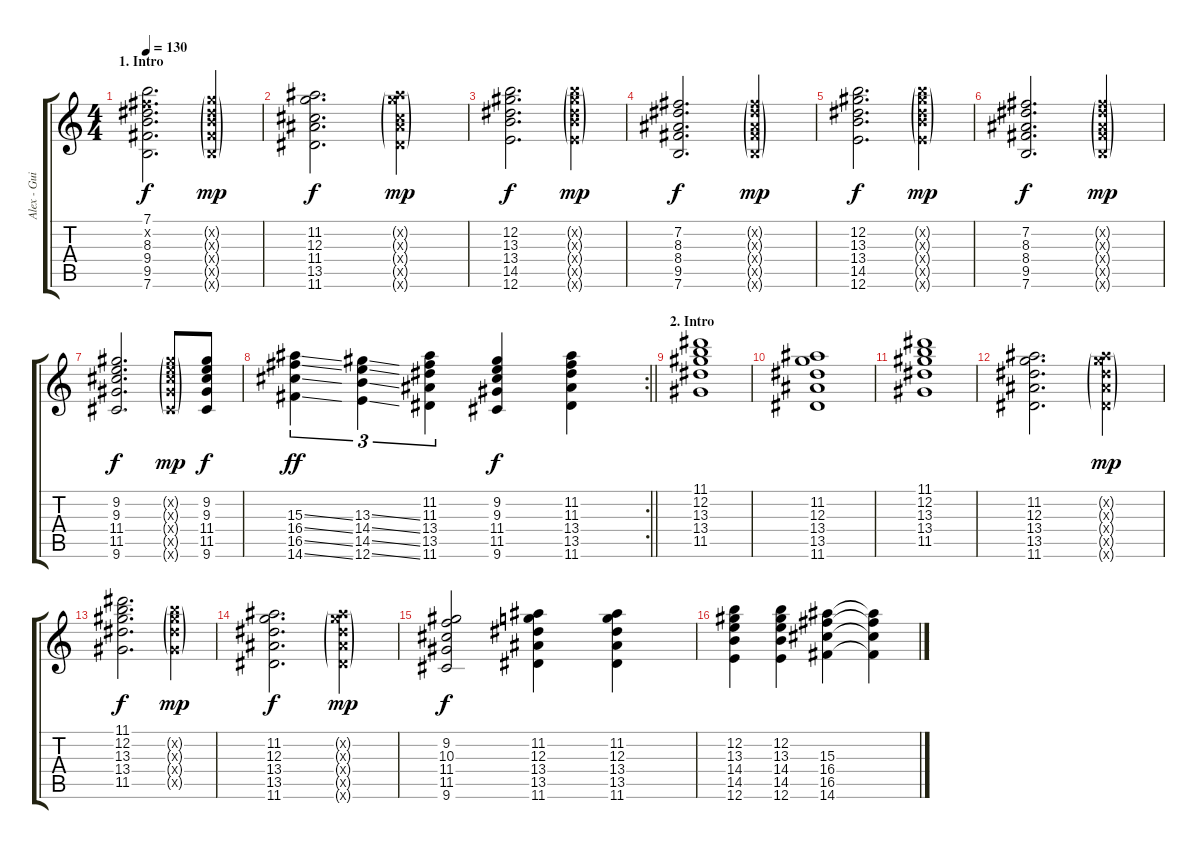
\track ("Alex - Guitar" "Alex - Gui") {instrument electricguitarclean}
\staff {score tabs}
\tuning (E4 B3 G3 D3 A2 E2) {hide}
\ts (4 4)
\section ("" "1. Intro")
\tempo 130
\clef g2
\ks c
(7.1 7.2{x} 8.3 9.4 9.5 7.6).2{d dy f instrument electricguitarclean} (8.2{g x} 8.3{g x} 9.4{g x} 9.5{g x} 7.6{g x}).4{dy mp} |
(11.2 12.3 11.4 13.5 11.6).2{d dy f} (11.2{g x} 12.3{g x} 11.4{g x} 13.5{g x} 11.6{g x}).4{dy mp} |
(12.2 13.3 13.4 14.5 12.6).2{d dy f} (12.2{g x} 13.3{g x} 13.4{g x} 14.5{g x} 12.6{g x}).4{dy mp} |
(7.2 8.3 8.4 9.5 7.6).2{d dy f} (7.2{g x} 8.3{g x} 8.4{g x} 9.5{g x} 7.6{g x}).4{dy mp} |
(12.2 13.3 13.4 14.5 12.6).2{d dy f} (12.2{g x} 13.3{g x} 13.4{g x} 14.5{g x} 12.6{g x}).4{dy mp} |
(7.2 8.3 8.4 9.5 7.6).2{d dy f} (7.2{g x} 8.3{g x} 8.4{g x} 9.5{g x} 7.6{g x}).4{dy mp} |
(9.2 9.3 11.4 11.5 9.6).2{d dy f} (9.2{g x} 9.3{g x} 11.4{g x} 11.5{g x} 9.6{g x}).8{dy mp} (9.2 9.3 11.4 11.5 9.6).8{dy f} |
\rc 2
\barLineRight lightlight
(15.3{ss} 16.4{ss} 16.5{ss} 14.6{ss}).4{tu (3 2) dy ff} (13.3{ss} 14.4{ss} 14.5{ss} 12.6{ss}).4{tu (3 2)} (11.2 11.3 13.4 13.5 11.6).4{tu (3 2)} (9.2 9.3 11.4 11.5 9.6).4{dy f} (11.2 11.3 13.4 13.5 11.6).4 |
\section ("" "2. Intro")
(11.1 12.2 13.3 13.4 11.5).1 |
(11.2 12.3 13.4 13.5 11.6).1 |
(11.1 12.2 13.3 13.4 11.5).1 |
(11.2 12.3 13.4 13.5 11.6).2{d} (11.2{g x} 12.3{g x} 13.4{g x} 13.5{g x} 11.6{g x}).4{dy mp} |
(11.1 12.2 13.3 13.4 11.5).2{d dy f} (12.2{g x} 13.3{g x} 13.4{g x} 11.5{g x}).4{dy mp} |
(11.2 12.3 13.4 13.5 11.6).2{d dy f} (11.2{g x} 12.3{g x} 13.4{g x} 13.5{g x} 11.6{g x}).4{dy mp} |
(9.2 10.3 11.4 11.5 9.6).2{dy f} (11.2 12.3 13.4 13.5 11.6).4 (11.2 12.3 13.4 13.5 11.6).4 |
(12.2 13.3 14.4 14.5 12.6).4 (12.2 13.3 14.4 14.5 12.6).4 (15.3 16.4 16.5 14.6).4 (15.3{t} 16.4{t} 16.5{t} 14.6{t}).4
